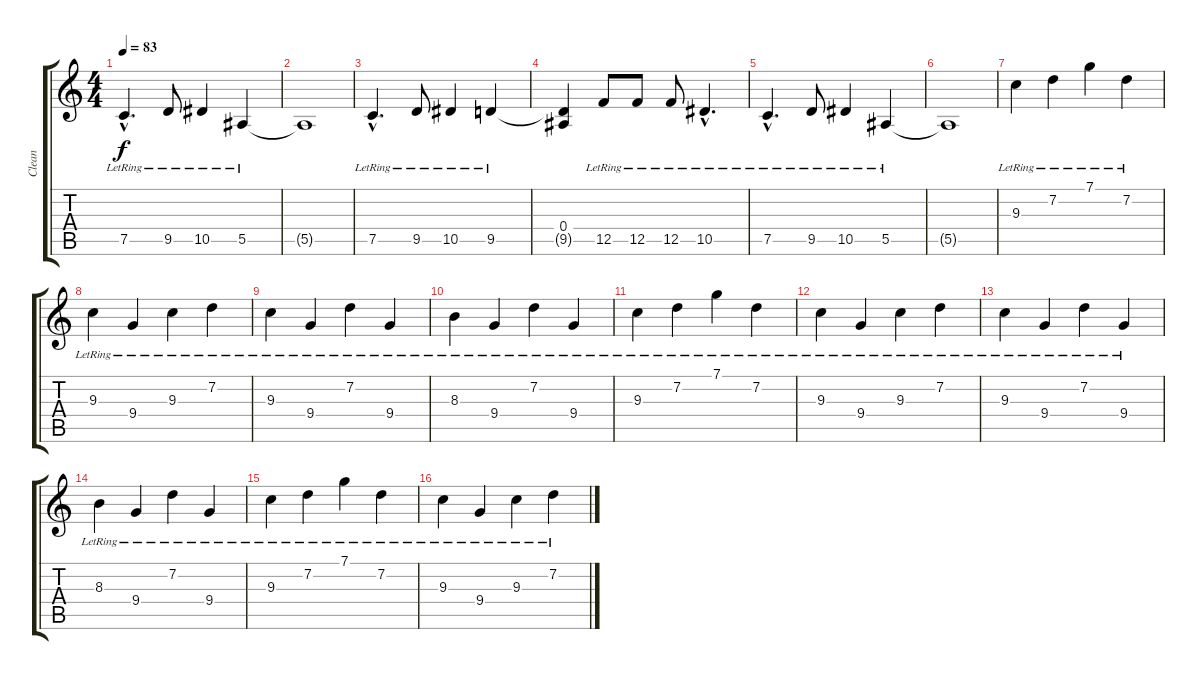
\track ("Clean" "Clean") {instrument acousticguitarnylon}
\staff {score tabs}
\tuning (C4 G3 Eb3 Bb2 F2 C2) {hide}
\ts (4 4)
\tempo 83
\clef g2
\ks c
7.5{hac lr}.4{d dy f} 9.5{lr}.8 10.5{lr}.4 5.5{lr}.4 |
5.5{t}.1 |
7.5{hac lr}.4{d} 9.5{lr}.8 10.5{lr}.4 9.5{lr}.4 |
(0.4 9.5{t}).4 12.5{lr}.8 12.5{lr}.8 12.5{lr}.8 10.5{hac lr}.4{d} |
7.5{hac lr}.4{d} 9.5{lr}.8 10.5{lr}.4 5.5{lr}.4 |
5.5{t}.1 |
9.3{lr}.4 7.2{lr}.4 7.1{lr}.4 7.2{lr}.4 |
9.3{lr}.4 9.4{lr}.4 9.3{lr}.4 7.2{lr}.4 |
9.3{lr}.4 9.4{lr}.4 7.2{lr}.4 9.4{lr}.4 |
8.3{lr}.4 9.4{lr}.4 7.2{lr}.4 9.4{lr}.4 |
9.3{lr}.4 7.2{lr}.4 7.1{lr}.4 7.2{lr}.4 |
9.3{lr}.4 9.4{lr}.4 9.3{lr}.4 7.2{lr}.4 |
9.3{lr}.4 9.4{lr}.4 7.2{lr}.4 9.4{lr}.4 |
8.3{lr}.4 9.4{lr}.4 7.2{lr}.4 9.4{lr}.4 |
9.3{lr}.4 7.2{lr}.4 7.1{lr}.4 7.2{lr}.4 |
9.3{lr}.4 9.4{lr}.4 9.3{lr}.4 7.2{lr}.4
